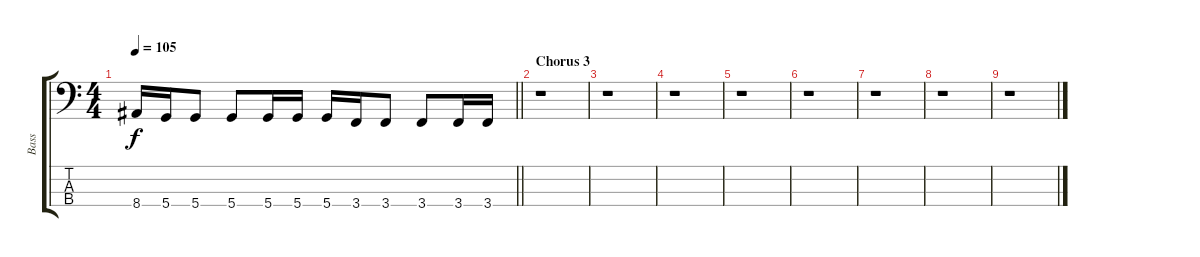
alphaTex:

\track ("Bass" "Bass") {instrument electricbassfinger}
\staff {score tabs}
\tuning (G2 D2 A1 D1) {hide}
\ts (4 4)
\tempo 105
\clef f4
\barLineRight lightlight
\ks c
8.4.16{dy f} 5.4.16 5.4.8 5.4.8 5.4.16 5.4.16 5.4.16 3.4.16 3.4.8 3.4.8 3.4.16 3.4.16 |
\section ("" "Chorus 3")
r.1 |
r.1 |
r.1 |
r.1 |
r.1 |
r.1 |
r.1 |
r.1
